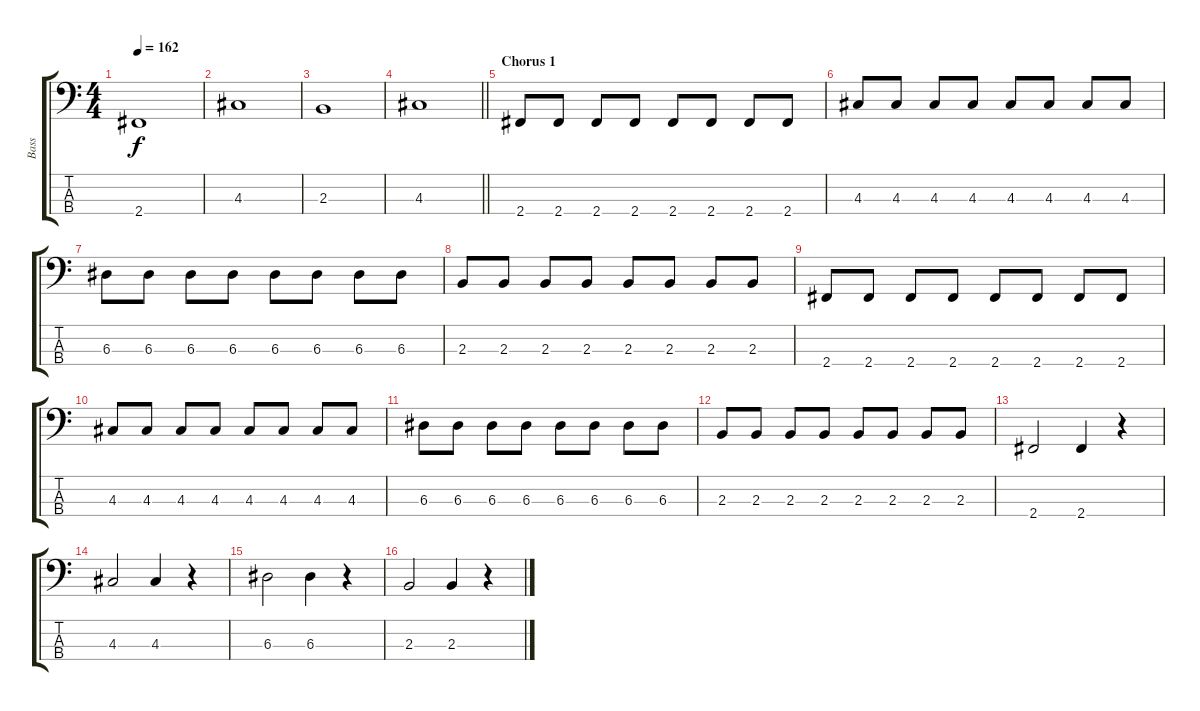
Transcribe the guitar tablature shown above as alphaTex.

\track ("Bass" "Bass") {instrument electricbassfinger}
\staff {score tabs}
\tuning (G2 D2 A1 E1) {hide}
\ts (4 4)
\tempo 162
\clef f4
\ks c
2.4.1{dy f} |
4.3.1 |
2.3.1 |
\barLineRight lightlight
4.3.1 |
\section ("" "Chorus 1")
2.4.8 2.4.8 2.4.8 2.4.8 2.4.8 2.4.8 2.4.8 2.4.8 |
4.3.8 4.3.8 4.3.8 4.3.8 4.3.8 4.3.8 4.3.8 4.3.8 |
6.3.8 6.3.8 6.3.8 6.3.8 6.3.8 6.3.8 6.3.8 6.3.8 |
2.3.8 2.3.8 2.3.8 2.3.8 2.3.8 2.3.8 2.3.8 2.3.8 |
2.4.8 2.4.8 2.4.8 2.4.8 2.4.8 2.4.8 2.4.8 2.4.8 |
4.3.8 4.3.8 4.3.8 4.3.8 4.3.8 4.3.8 4.3.8 4.3.8 |
6.3.8 6.3.8 6.3.8 6.3.8 6.3.8 6.3.8 6.3.8 6.3.8 |
2.3.8 2.3.8 2.3.8 2.3.8 2.3.8 2.3.8 2.3.8 2.3.8 |
2.4.2 2.4.4 r.4 |
4.3.2 4.3.4 r.4 |
6.3.2 6.3.4 r.4 |
2.3.2 2.3.4 r.4
